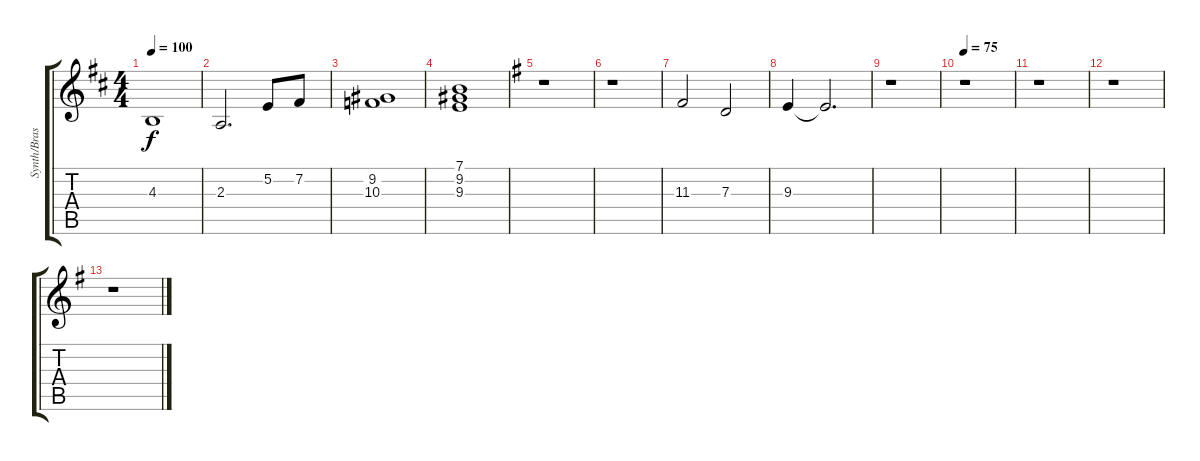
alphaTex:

\track ("Synth/Brass" "Synth/Bras") {instrument pad2warm}
\staff {score tabs}
\tuning (E4 B3 G3 D3 A2 E2) {hide}
\ts (4 4)
\tempo 100
\clef g2
\ks bminor
4.3.1{dy f} |
2.3.2{d} 5.2.8{volume 10 instrument frenchhorn} 7.2.8 |
(9.2 10.3).1 |
(7.1 9.2 9.3).1 |
\ks g
r.1 |
r.1 |
11.3.2{volume 8 balance 12 instrument frenchhorn} 7.3.2 |
9.3.4 9.3{t}.2{d volume 0} |
r.1 |
\tempo 75
r.1 |
r.1 |
r.1 |
r.1
